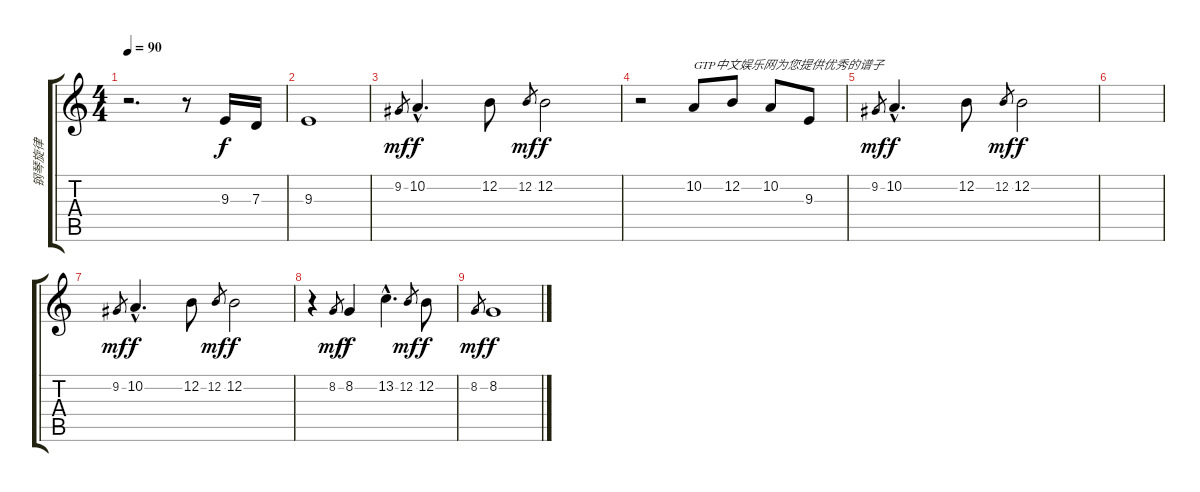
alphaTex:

\track ("钢琴旋律" "钢琴旋律") {instrument acousticgrandpiano}
\staff {score tabs}
\tuning (E4 B3 G3 D3 A2 E2) {hide}
\ts (4 4)
\tempo 90
\clef g2
\ks c
r.2{d dy f instrument acousticgrandpiano} r.8 9.3.16 7.3.16 |
9.3.1 |
9.2.8{gr dy mf} 10.2{hac}.4{d dy f} 12.2.8 12.2.8{gr dy mf} 12.2.2{dy f} |
r.2 10.2.8{txt "GTP中文娱乐网为您提供优秀的谱子"} 12.2.8 10.2.8 9.3.8 |
9.2.8{gr dy mf} 10.2{hac}.4{d dy f} 12.2.8 12.2.8{gr dy mf} 12.2.2{dy f} |
|
9.2.8{gr dy mf} 10.2{hac}.4{d dy f} 12.2.8 12.2.8{gr dy mf} 12.2.2{dy f} |
r.4 8.2.8{gr dy mf} 8.2.4{dy f} 13.2{hac}.4{d} 12.2.8{gr dy mf} 12.2.8{dy f} |
8.2.8{gr dy mf} 8.2.1{dy f}
